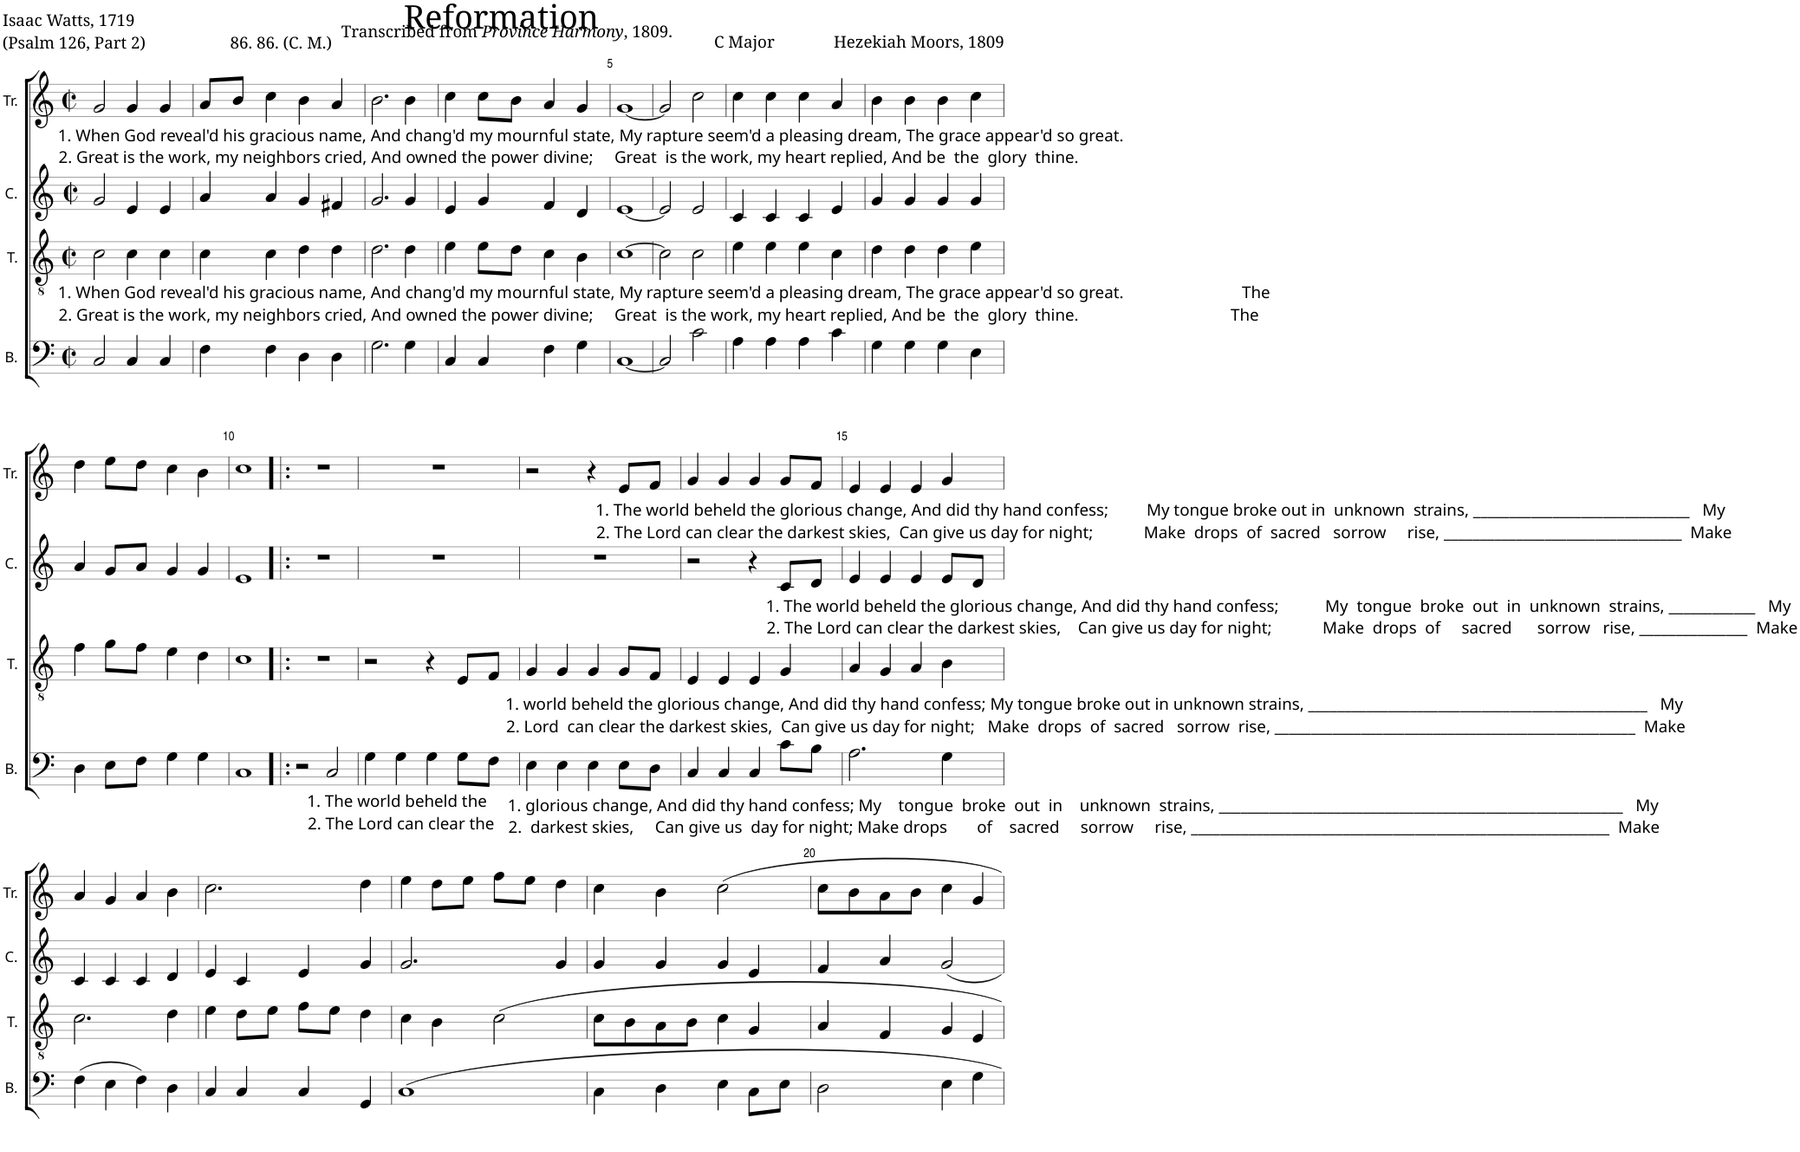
**kern	**kern	**kern	**kern
*part4	*part3	*part2	*part1
*staff4	*staff3	*staff2	*staff1
*I"B.	*I"T.	*I"C.	*I"Tr.
*I'B.	*I'T.	*I'C.	*I'Tr.
*clefF4	*clefGv2	*clefG2	*clefG2
*k[]	*k[]	*k[]	*k[]
*M2/2	*M2/2	*M2/2	*M2/2
*met(c|)	*met(c|)	*met(c|)	*met(c|)
=1	=1	=1	=1
!	!	!	!LO:TX:b:t=1. When God reveal'd his gracious name, And chang'd my mournful state, My rapture seem'd a pleasing dream, The grace appear'd so great.
!	!	!	!LO:TX:b:t=2. Great is the work, my neighbors cried, And owned the power divine;     Great  is the work, my heart replied, And be  the  glory  thine.
!	!LO:TX:b:t=1. When God reveal'd his gracious name, And chang'd my mournful state, My rapture seem'd a pleasing dream, The grace appear'd so great.                            The	!	!
!	!LO:TX:b:t=2. Great is the work, my neighbors cried, And owned the power divine;     Great  is the work, my heart replied, And be  the  glory  thine.                                    The	!	!
2C/	2c\	2g/	2g/
4C/	4c\	4e/	4g/
4C/	4c\	4e/	4g/
=2	=2	=2	=2
4F\	4c\	4a/	8a/L
.	.	.	8b/J
4F\	4c\	4a/	4cc\
4D\	4d\	4g/	4b\
4D\	4d\	4f#X/	4a/
=3	=3	=3	=3
2.G\	2.d\	2.g/	2.b\
4G\	4d\	4g/	4b\
=4	=4	=4	=4
4C/	4e\	4e/	4cc\
4C/	8e\L	4g/	8cc\L
.	8d\J	.	8b\J
4F\	4c\	4f/	4a/
4G\	4B\	4d/	4g/
=5	=5	=5	=5
[1C	[1c	[1e	[1g
=6	=6	=6	=6
2C/]	2c\]	2e/]	2g/]
2c\	2c\	2e/	2cc\
=7	=7	=7	=7
4A\	4e\	4c/	4cc\
4A\	4e\	4c/	4cc\
4A\	4e\	4c/	4cc\
4c\	4c\	4e/	4a/
=8	=8	=8	=8
4G\	4d\	4g/	4b\
4G\	4d\	4g/	4b\
4G\	4d\	4g/	4b\
4E\	4e\	4g/	4cc\
!!LO:LB:g=z
=9	=9	=9	=9
4D\	4f\	4a/	4dd\
8E\L	8g\L	8g/L	8ee\L
8F\J	8f\J	8a/J	8dd\J
4G\	4e\	4g/	4cc\
4G\	4d\	4g/	4b\
=10	=10	=10	=10
1C	1c	1e	1cc
=11!|:	=11!|:	=11!|:	=11!|:
2r	1r	1r	1r
!LO:TX:b:t=1. The world beheld the	!	!	!
!LO:TX:b:t=2. The Lord can clear the	!	!	!
2C/	.	.	.
=12	=12	=12	=12
4G\	2r	1r	1r
4G\	.	.	.
4G\	4r	.	.
8G\L	8E/L	.	.
8F\J	8F/J	.	.
=13	=13	=13	=13
!	!LO:TX:b:t=1. world beheld the glorious change, And did thy hand confess; My tongue broke out in unknown strains, _______________________________________________   My	!	!
!	!LO:TX:b:t=2. Lord  can clear the darkest skies,  Can give us day for night;   Make  drops  of  sacred   sorrow  rise, __________________________________________________  Make	!	!
!LO:TX:b:t=1. glorious change, And did thy hand confess; My    tongue  broke  out  in    unknown  strains, ________________________________________________________   My	!	!	!
!LO:TX:b:t=2.  darkest skies,     Can give us  day for night; Make drops       of    sacred     sorrow     rise, __________________________________________________________  Make	!	!	!
4E\	4G/	1r	2r
4E\	4G/	.	.
4E\	4G/	.	4r
!	!	!	!LO:TX:b:t=1. The world beheld the glorious change, And did thy hand confess;         My tongue broke out in  unknown  strains, ______________________________   My
!	!	!	!LO:TX:b:t=2. The Lord can clear the darkest skies,  Can give us day for night;            Make  drops  of  sacred   sorrow     rise, _________________________________  Make
8E\L	8G/L	.	8e/L
8D\J	8F/J	.	8f/J
=14	=14	=14	=14
4C/	4E/	2r	4g/
4C/	4E/	.	4g/
4C/	4E/	4r	4g/
!	!	!LO:TX:b:t=1. The world beheld the glorious change, And did thy hand confess;           My  tongue  broke  out  in  unknown  strains, ____________   My	!
!	!	!LO:TX:b:t=2. The Lord can clear the darkest skies,    Can give us day for night;            Make  drops  of     sacred      sorrow   rise, _______________  Make	!
8c\L	4G/	8c/L	8g/L
8B\J	.	8d/J	8f/J
=15	=15	=15	=15
2.A\	4A/	4e/	4e/
.	4G/	4e/	4e/
.	4A/	4e/	4e/
4G\	4B\	8e/L	4g/
.	.	8d/J	.
!!LO:LB:g=z
=16	=16	=16	=16
(4F\	2.c\	4c/	4a/
4E\	.	4c/	4g/
4F\)	.	4c/	4a/
4D\	4d\	4d/	4b\
=17	=17	=17	=17
4C/	4e\	4e/	2.cc\
4C/	8d\L	4c/	.
.	8e\J	.	.
4C/	8f\L	4e/	.
.	8e\J	.	.
4GG/	4d\	4g/	4dd\
=18	=18	=18	=18
1C	4c\	2.g/	4ee\
.	4B\	.	8dd\L
.	.	.	8ee\J
.	2c\	.	8ff\L
.	.	.	8ee\J
.	.	4g/	4dd\
=19	=19	=19	=19
4C\	8c\L	4g/	4cc\
.	8B\	.	.
4D\	8A\	4g/	4b\
.	8B\J	.	.
4E\	4c\	4g/	2cc\
8C\L	4G/	4e/	.
8E\J	.	.	.
=20	=20	=20	=20
2D\	4A/	4f/	8cc\L
.	.	.	8b\
.	4F/	4a/	8a\
.	.	.	8b\J
4E\	4G/	2g/	4cc\
4G\	4E/	.	4g/
=	=	=	=
*-	*-	*-	*-
